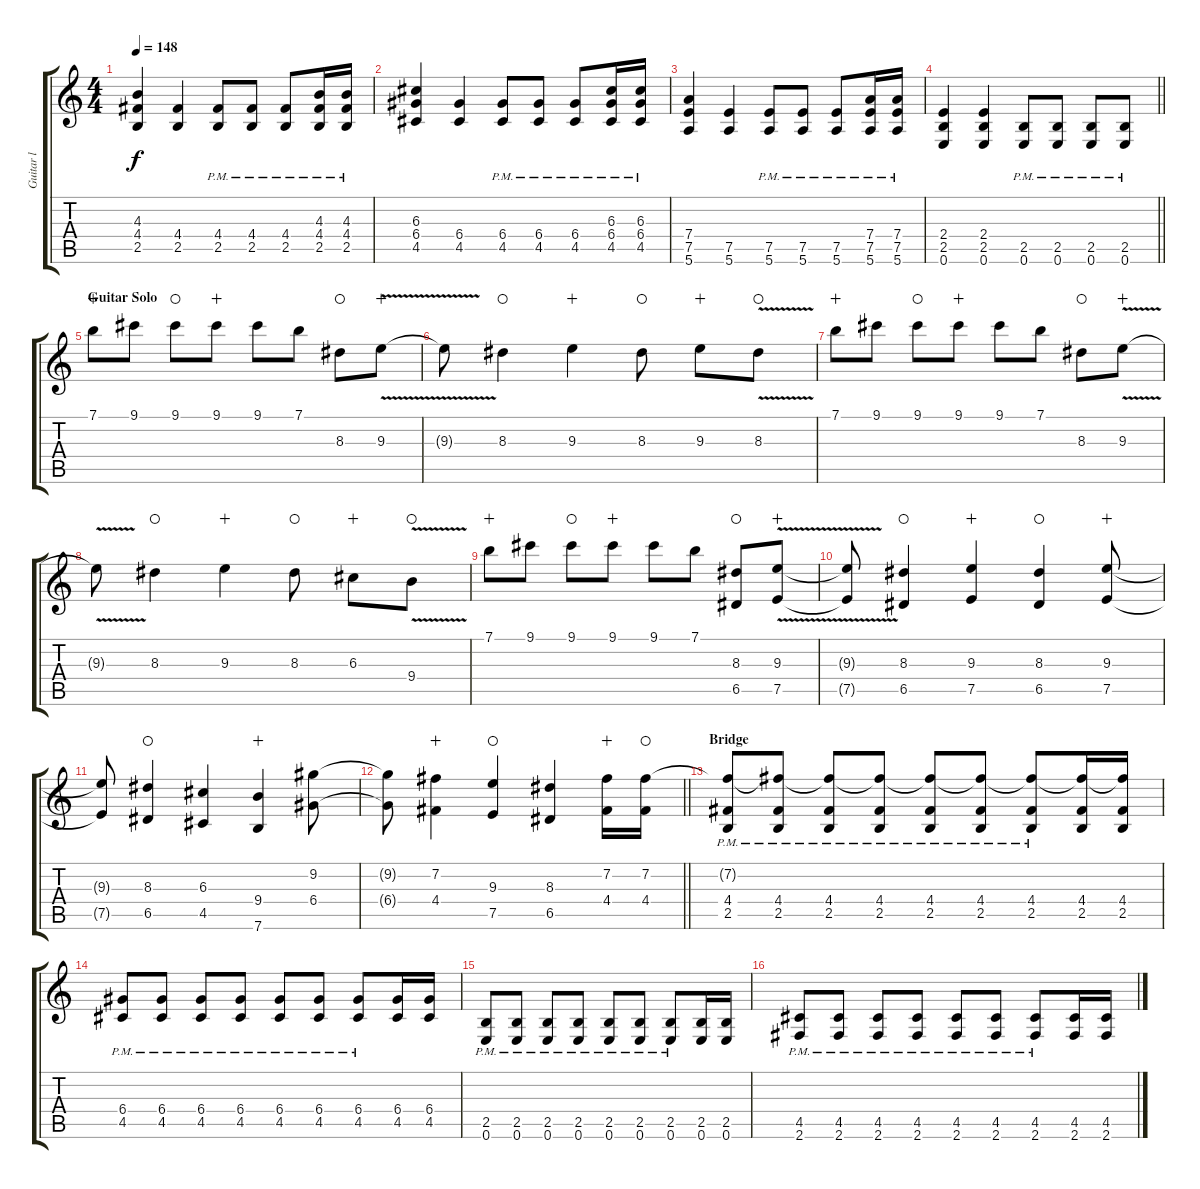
\track ("Guitar l" "Guitar l") {instrument distortionguitar}
\staff {score tabs}
\tuning (E4 B3 G3 D3 A2 E2) {hide}
\ts (4 4)
\tempo 148
\clef g2
\ks c
(4.3 4.4 2.5).4{dy f} (4.4 2.5).4 (4.4{pm} 2.5{pm}).8 (4.4{pm} 2.5{pm}).8 (4.4{pm} 2.5{pm}).8 (4.3{pm} 4.4{pm} 2.5{pm}).16 (4.3{pm} 4.4{pm} 2.5{pm}).16 |
(6.3 6.4 4.5).4 (6.4 4.5).4 (6.4{pm} 4.5{pm}).8 (6.4{pm} 4.5{pm}).8 (6.4{pm} 4.5{pm}).8 (6.3{pm} 6.4{pm} 4.5{pm}).16 (6.3{pm} 6.4{pm} 4.5{pm}).16 |
(7.4 7.5 5.6).4 (7.5 5.6).4 (7.5{pm} 5.6{pm}).8 (7.5{pm} 5.6{pm}).8 (7.5{pm} 5.6{pm}).8 (7.4{pm} 7.5{pm} 5.6{pm}).16 (7.4{pm} 7.5{pm} 5.6{pm}).16 |
\barLineRight lightlight
(2.4 2.5 0.6).4 (2.4 2.5 0.6).4 (2.5{pm} 0.6{pm}).8 (2.5{pm} 0.6{pm}).8 (2.5{pm} 0.6{pm}).8 (2.5{pm} 0.6{pm}).8 |
\section ("" "Guitar Solo")
7.1.8{wahc} 9.1.8 9.1.8{waho} 9.1.8{wahc} 9.1.8 7.1.8 8.3.8{waho} 9.3{v}.8{wahc} |
9.3{t}.8 8.3.4{waho} 9.3.4{wahc} 8.3.8{waho} 9.3.8{wahc} 8.3{v}.8{waho} |
7.1.8{wahc} 9.1.8 9.1.8{waho} 9.1.8{wahc} 9.1.8 7.1.8 8.3.8{waho} 9.3{v}.8{wahc} |
9.3{t}.8 8.3.4{waho} 9.3.4{wahc} 8.3.8{waho} 6.3.8{wahc} 9.4{v}.8{waho} |
7.1.8{wahc} 9.1.8 9.1.8{waho} 9.1.8{wahc} 9.1.8 7.1.8 (8.3 6.5).8{waho} (9.3{v} 7.5).8{wahc} |
(9.3{t} 7.5{t}).8 (8.3 6.5).4{waho} (9.3 7.5).4{wahc} (8.3 6.5).4{waho} (9.3 7.5).8{wahc} |
(9.3{t} 7.5{t}).8 (8.3 6.5).4{waho} (6.3 4.5).4 (9.4 7.6).4{wahc} (9.2 6.4).8 |
\barLineRight lightlight
(9.2{t} 6.4{t}).8 (7.2 4.4).4{wahc} (9.3 7.5).4{waho} (8.3 6.5).4 (7.2 4.4).16{wahc} (7.2 4.4).16{waho} |
\section ("" "Bridge")
(7.2{t} 4.4{pm} 2.5{pm}).8 (7.2{t} 4.4{pm} 2.5{pm}).8 (7.2{t} 4.4{pm} 2.5{pm}).8 (7.2{t} 4.4{pm} 2.5{pm}).8 (7.2{t} 4.4{pm} 2.5{pm}).8 (7.2{t} 4.4{pm} 2.5{pm}).8 (7.2{t} 4.4{pm} 2.5{pm}).8 (7.2{t} 4.4 2.5).16 (7.2{t} 4.4 2.5).16 |
(6.4{pm} 4.5{pm}).8 (6.4{pm} 4.5{pm}).8 (6.4{pm} 4.5{pm}).8 (6.4{pm} 4.5{pm}).8 (6.4{pm} 4.5{pm}).8 (6.4{pm} 4.5{pm}).8 (6.4{pm} 4.5{pm}).8 (6.4 4.5).16 (6.4 4.5).16 |
(2.5{pm} 0.6{pm}).8 (2.5{pm} 0.6{pm}).8 (2.5{pm} 0.6{pm}).8 (2.5{pm} 0.6{pm}).8 (2.5{pm} 0.6{pm}).8 (2.5{pm} 0.6{pm}).8 (2.5{pm} 0.6{pm}).8 (2.5 0.6).16 (2.5 0.6).16 |
(4.5{pm} 2.6{pm}).8 (4.5{pm} 2.6{pm}).8 (4.5{pm} 2.6{pm}).8 (4.5{pm} 2.6{pm}).8 (4.5{pm} 2.6{pm}).8 (4.5{pm} 2.6{pm}).8 (4.5{pm} 2.6{pm}).8 (4.5 2.6).16 (4.5 2.6).16
